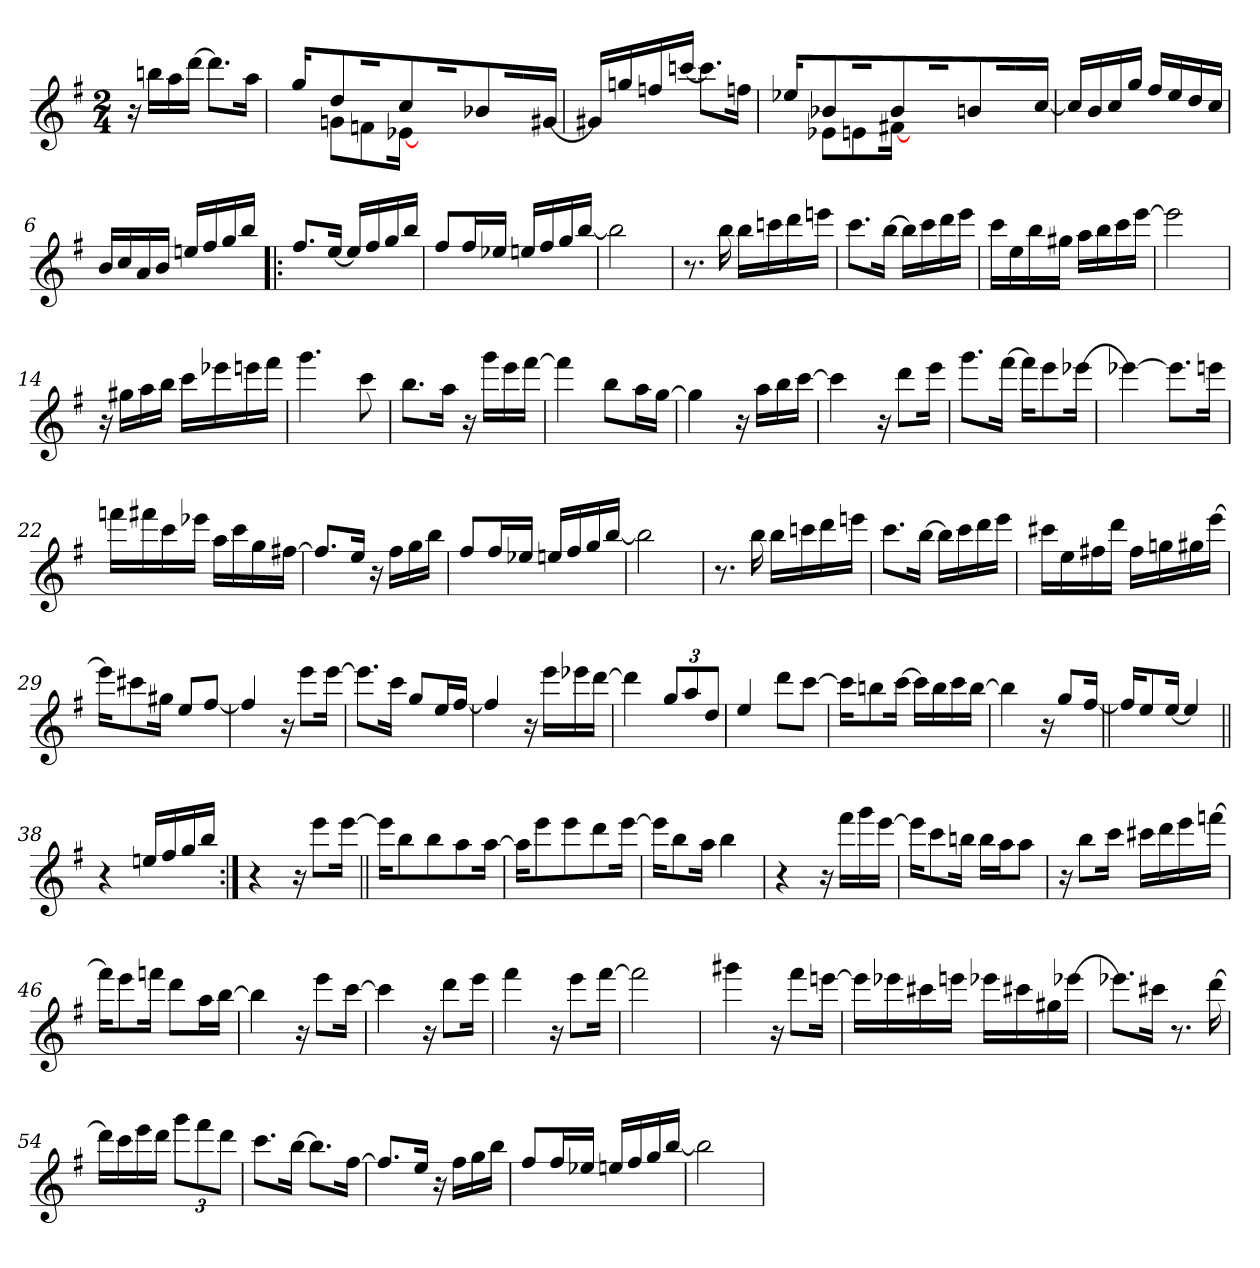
**kern
*part1
*staff1
*clefG2
*k[f#]
*G:
*M2/4
=1
16r
16bbn\LL
16aa\
[16ddd\JJ
8.ddd\L]
16aa\Jk
=2
*^
16ryy	8.ryy
16gg/KL	.
16ryy	.
8dd/	8gn\L
16ryy	8fn\
16ryy	.
8cc/	[<16e-X\Jk
.	2ryy
16ryy	.
16ryy	.
8b-X/	.
16ryy	.
16ryy	.
[>16g#X/Jk	.
*v	*v
=3
16g#X/LL]
16ggn/
16ffn/
[16cccn/JJ
8.ccc\L]
16ffn\Jk
=4
*^
16ryy	8.ryy
16ee-X/KL	.
16ryy	.
8b-X/	8e-X\L
16ryy	8en\
16ryy	.
8b-/	[<16f#X\Jk
.	2ryy
16ryy	.
16ryy	.
8bn/	.
16ryy	.
16ryy	.
[>16cc/Jk	.
*v	*v
=5
16cc/LL]
16b/
16cc/
16gg/JJ
16ff#/LL
16ee/
16dd/
16cc/JJ
!!LO:LB:g=z
=6
16b/LL
16cc/
16a/
16b/JJ
16een/LL
16ff#/
16gg/
16bb/JJ
=7!|:
8.ff#/L
[16ee/Jk
16ee/LL]
16ff#/
16gg/
16bb/JJ
=8
8ff#/L
16ff#/L
16ee-X/JJ
16een/LL
16ff#/
16gg/
[16bb/JJ
=9
2bb\]
=10
8.r
16bb\
16bb\LL
16cccn\
16ddd\
16eeen\JJ
!!LO:LB:g=z
=11
8.ccc\L
[16bb\Jk
16bb\LL]
16ccc\
16ddd\
16eee\JJ
=12
16ccc\LL
16ee\
16bb\
16gg#X\JJ
16aa\LL
16bb\
16ccc\
[16eee\JJ
=13
2eee\]
=14
16r
16gg#X\LL
16aa\
16bb\JJ
16ccc\LL
16eee-X\
16eeen\
16fff#\JJ
=15
4.ggg\
8ccc\
!!LO:LB:g=z
=16
8.bb\L
16aa\Jk
16r
16ggg\LL
16eee\
[16fff#\JJ
=17
4fff#\]
8bb\L
16aa\L
[16gg\JJ
=18
4gg\]
16r
16aa\LL
16bb\
[16ccc\JJ
=19
4ccc\]
16r
8ddd\L
16eee\Jk
=20
8.ggg\L
[16fff#\Jk
16fff#\KL]
8eee\
[16eee-X\Jk
!!LO:LB:g=z
=21
4eee-X\_
8.eee-\L]
16eeen\Jk
=22
16fffn\LL
16fff#X\
16ccc\
16eee-X\JJ
16aa\LL
16ccc\
16gg\
[16ff#X\JJ
=23
8.ff#/L]
16ee/Jk
16r
16ff#\LL
16gg\
16bb\JJ
=24
8ff#/L
16ff#/L
16ee-X/JJ
16een/LL
16ff#/
16gg/
[16bb/JJ
=25
2bb\]
!!LO:LB:g=z
=26
8.r
16bb\
16bb\LL
16cccn\
16ddd\
16eeen\JJ
=27
8.ccc\L
[16bb\Jk
16bb\LL]
16ccc\
16ddd\
16eee\JJ
=28
16ccc#X\LL
16ee\
16ff#X\
16ddd\JJ
16ff#\LL
16ggn\
16gg#X\
[16eee\JJ
=29
16eee\KL]
8ccc#X\
16gg#X\Jk
8ee/L
[8ff#/J
=30
4ff#/]
16r
8eee\L
[16eee\Jk
!!LO:LB:g=z
=31
8.eee\L]
16ccc\Jk
8gg/L
16ee/L
[16ff#/JJ
=32
4ff#/]
16r
16eee\LL
16eee-X\
[16ddd\JJ
=33
4ddd\]
12gg/L
12aa/
12dd/J
=34
4ee/
8ddd\L
[8ccc\J
=35
16ccc\KL]
8bbn\
[16ccc\Jk
16ccc\LL]
16bb\
16ccc\
[16bb\JJ
!!LO:LB:g=z
=36
4bb\]
16r
8gg/L
[16ff#/Jk
=37||
16ff#/KL]
8ee/
[16ee/Jk
4ee/]
=38||
4r
16een/LL
16ff#/
16gg/
16bb/JJ
=39:|!
4r
16r
8eee\L
[16eee\Jk
=40||
16eee\KL]
8bb\
8bb\
8aa\
[16aa\Jk
!!LO:LB:g=z
=41
16aa\KL]
8eee\
8eee\
8ddd\
[16eee\Jk
=42
16eee\KL]
8bb\
16aa\Jk
4bb\
=43
4r
16r
16fff#\LL
16ggg\
[16eee\JJ
=44
16eee\KL]
8ccc\
16bbn\Jk
16bb\LL
16aa\J
8aa\J
=45
16r
8bb\L
16ccc\Jk
16ccc#X\LL
16ddd\
16eee\
[16fffn\JJ
!!LO:LB:g=z
=46
16fffn\KL]
8eee\
16fffn\Jk
8ddd\L
16aa\L
[16bb\JJ
=47
4bb\]
16r
8eee\L
[16ccc\Jk
=48
4ccc\]
16r
8ddd\L
16eee\Jk
=49
4fff#\
16r
8eee\L
[16fff#\Jk
=50
2fff#\]
!!LO:LB:g=z
=51
4ggg#X\
16r
8fff#\L
[16eeen\Jk
=52
16eee\LL]
16eee-X\
16ccc#X\
16eeen\JJ
16eee-X\LL
16ccc#X\
16gg#X\
[16eee-X\JJ
=53
8.eee-X\L]
16ccc#X\Jk
8.r
[16ddd\
=54
16ddd\LL]
16ccc\
16eee\
16ddd\JJ
12ggg\L
12fff#\
12ddd\J
=55
8.ccc\L
[16bb\Jk
8.bb\L]
[16ff#\Jk
!!LO:PB:g=z
=56
8.ff#/L]
16ee/Jk
16r
16ff#\LL
16gg\
16bb\JJ
=57
8ff#/L
16ff#/L
16ee-X/JJ
16een/LL
16ff#/
16gg/
[16bb/JJ
=58
2bb\]
=
*-
